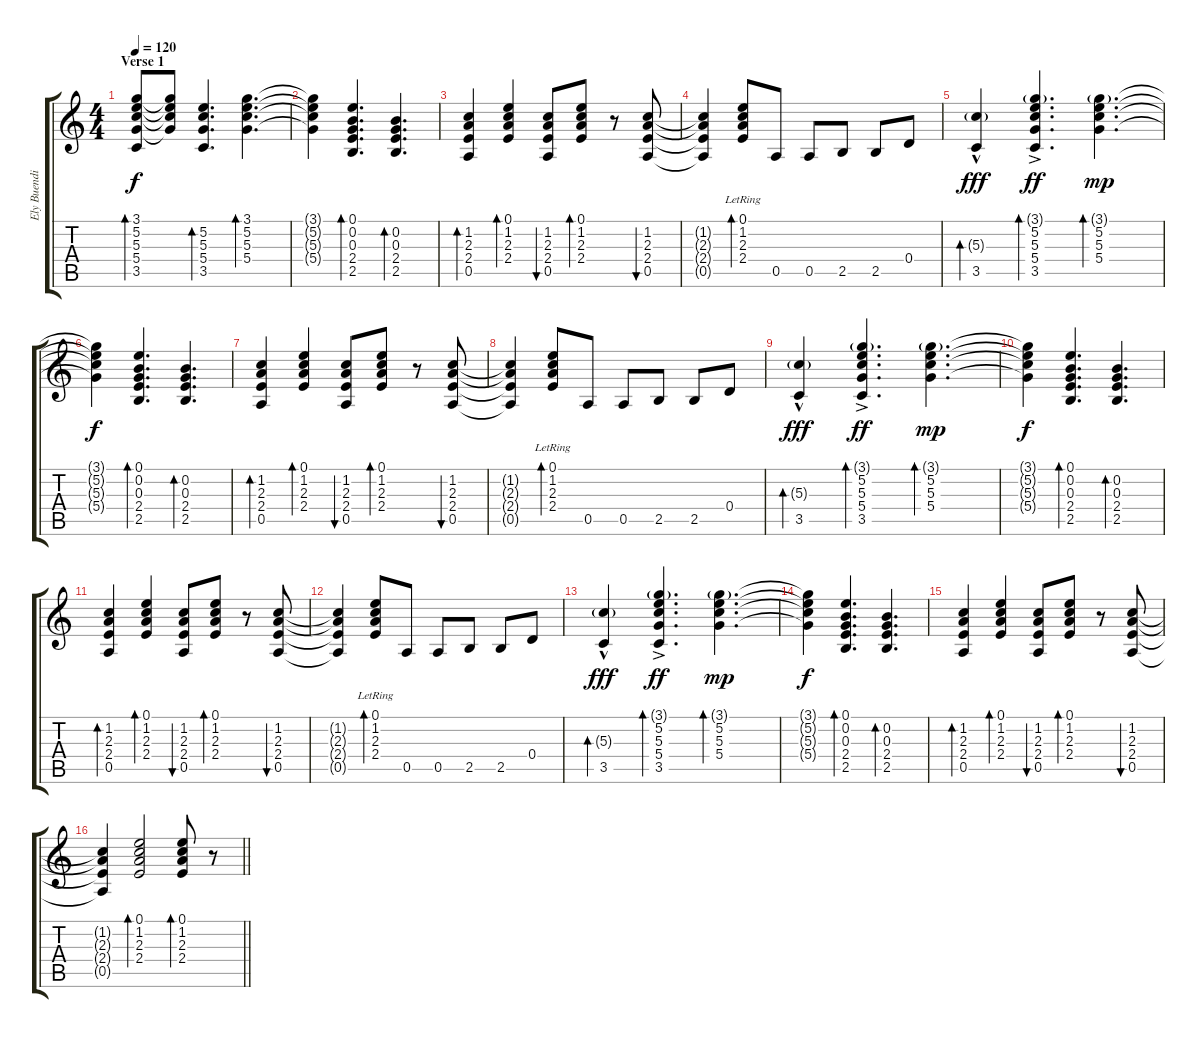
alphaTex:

\track ("Ely Buendia/Rhythm Guitar" "Ely Buendi") {instrument electricguitarjazz}
\staff {score tabs}
\tuning (E4 B3 G3 D3 A2 E2) {hide}
\ts (4 4)
\section ("" "Verse 1")
\tempo 120
\clef g2
\ks c
(3.1 5.2 5.3 5.4 3.5).8{bd 60 dy f} (3.1{t} 5.2{t} 5.3{t} 5.4{t}).8 (5.2 5.3 5.4 3.5).4{d bd 60} (3.1 5.2 5.3 5.4).4{d bd 60} |
(3.1{t} 5.2{t} 5.3{t} 5.4{t}).4 (0.1 0.2 0.3 2.4 2.5).4{d bd 60} (0.2 0.3 2.4 2.5).4{d bd 60} |
(1.2 2.3 2.4 0.5).4{bd 60} (0.1 1.2 2.3 2.4).4{bd 60} (1.2 2.3 2.4 0.5).8{bu 60} (0.1 1.2 2.3 2.4).8{bd 60} r.8 (1.2 2.3 2.4 0.5).8{bu 60} |
(1.2{t} 2.3{t} 2.4{t} 0.5{t}).4 (0.1{lr} 1.2{lr} 2.3{lr} 2.4{lr}).8{bd 60} 0.5.8 0.5.8 2.5.8 2.5.8 0.4.8 |
(5.3{g} 3.5{hac}).4{bd 60 dy fff} (3.1{g} 5.2{ac} 5.3{ac} 5.4{ac} 3.5).4{d bd 60 dy ff} (3.1{g} 5.2 5.3 5.4).4{d bd 60 dy mp} |
(3.1{t} 5.2{t} 5.3{t} 5.4{t}).4{dy f} (0.1 0.2 0.3 2.4 2.5).4{d bd 60} (0.2 0.3 2.4 2.5).4{d bd 60} |
(1.2 2.3 2.4 0.5).4{bd 60} (0.1 1.2 2.3 2.4).4{bd 60} (1.2 2.3 2.4 0.5).8{bu 60} (0.1 1.2 2.3 2.4).8{bd 60} r.8 (1.2 2.3 2.4 0.5).8{bu 60} |
(1.2{t} 2.3{t} 2.4{t} 0.5{t}).4 (0.1{lr} 1.2{lr} 2.3{lr} 2.4{lr}).8{bd 60} 0.5.8 0.5.8 2.5.8 2.5.8 0.4.8 |
(5.3{g} 3.5{hac}).4{bd 60 dy fff} (3.1{g} 5.2{ac} 5.3{ac} 5.4{ac} 3.5).4{d bd 60 dy ff} (3.1{g} 5.2 5.3 5.4).4{d bd 60 dy mp} |
(3.1{t} 5.2{t} 5.3{t} 5.4{t}).4{dy f} (0.1 0.2 0.3 2.4 2.5).4{d bd 60} (0.2 0.3 2.4 2.5).4{d bd 60} |
(1.2 2.3 2.4 0.5).4{bd 60} (0.1 1.2 2.3 2.4).4{bd 60} (1.2 2.3 2.4 0.5).8{bu 60} (0.1 1.2 2.3 2.4).8{bd 60} r.8 (1.2 2.3 2.4 0.5).8{bu 60} |
(1.2{t} 2.3{t} 2.4{t} 0.5{t}).4 (0.1{lr} 1.2{lr} 2.3{lr} 2.4{lr}).8{bd 60} 0.5.8 0.5.8 2.5.8 2.5.8 0.4.8 |
(5.3{g} 3.5{hac}).4{bd 60 dy fff} (3.1{g} 5.2{ac} 5.3{ac} 5.4{ac} 3.5).4{d bd 60 dy ff} (3.1{g} 5.2 5.3 5.4).4{d bd 60 dy mp} |
(3.1{t} 5.2{t} 5.3{t} 5.4{t}).4{dy f} (0.1 0.2 0.3 2.4 2.5).4{d bd 60} (0.2 0.3 2.4 2.5).4{d bd 60} |
(1.2 2.3 2.4 0.5).4{bd 60} (0.1 1.2 2.3 2.4).4{bd 60} (1.2 2.3 2.4 0.5).8{bu 60} (0.1 1.2 2.3 2.4).8{bd 60} r.8 (1.2 2.3 2.4 0.5).8{bu 60} |
\barLineRight lightlight
(1.2{t} 2.3{t} 2.4{t} 0.5{t}).4 (0.1 1.2 2.3 2.4).2{bd 60} (0.1 1.2 2.3 2.4).8{bd 60} r.8
